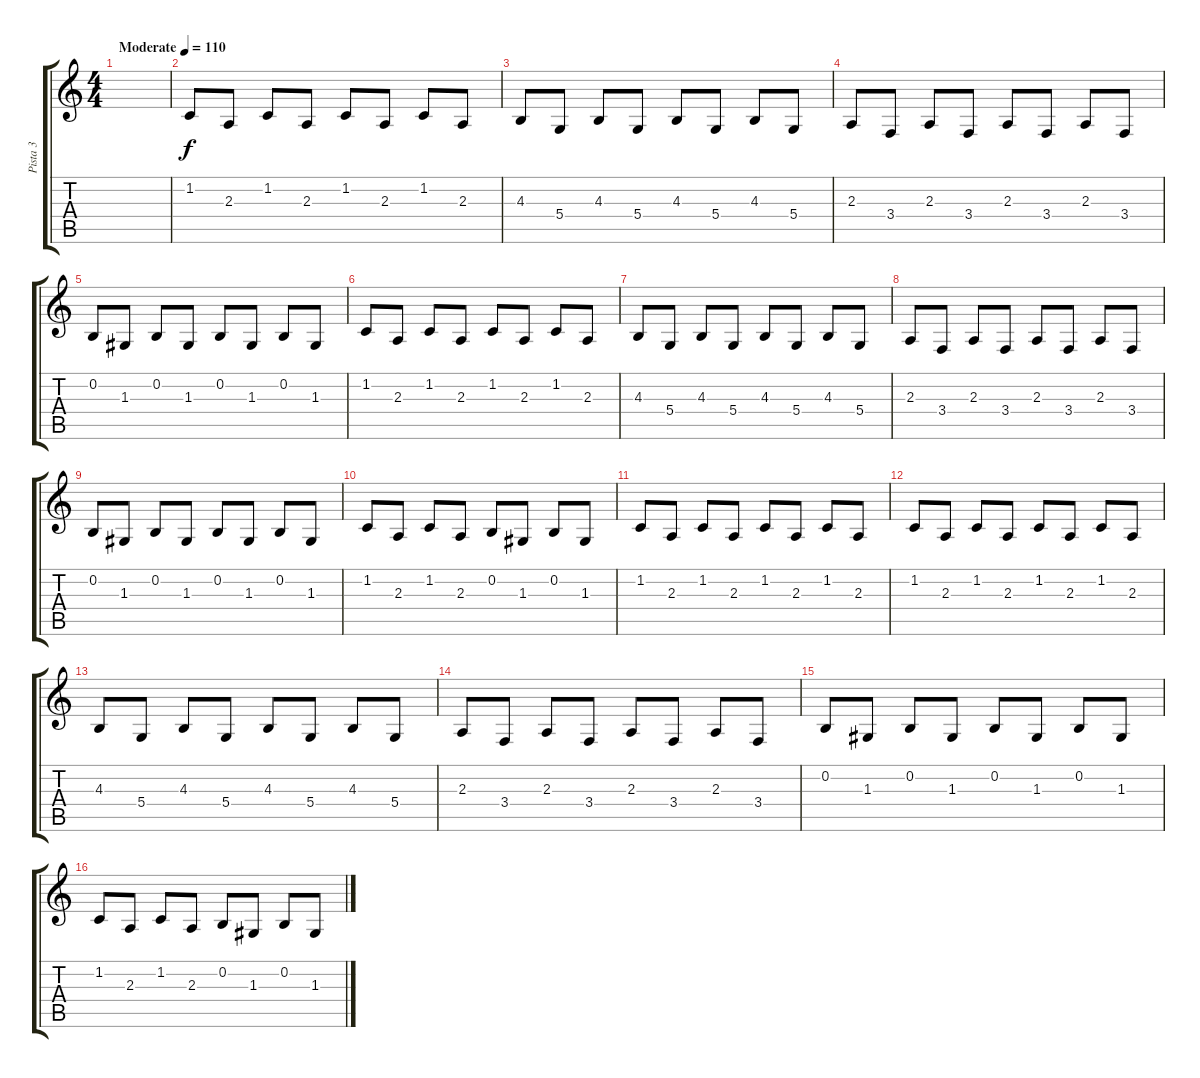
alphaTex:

\track ("Pista 3" "Pista 3") {instrument acousticgrandpiano}
\staff {score tabs}
\tuning (E4 B3 G3 D3 A2 E2) {hide}
\ts (4 4)
\tempo (110 "Moderate")
\clef g2
\ks c
|
1.2.8 2.3.8 1.2.8 2.3.8 1.2.8 2.3.8 1.2.8 2.3.8 |
4.3.8 5.4.8 4.3.8 5.4.8 4.3.8 5.4.8 4.3.8 5.4.8 |
2.3.8 3.4.8 2.3.8 3.4.8 2.3.8 3.4.8 2.3.8 3.4.8 |
0.2.8 1.3.8 0.2.8 1.3.8 0.2.8 1.3.8 0.2.8 1.3.8 |
1.2.8 2.3.8 1.2.8 2.3.8 1.2.8 2.3.8 1.2.8 2.3.8 |
4.3.8 5.4.8 4.3.8 5.4.8 4.3.8 5.4.8 4.3.8 5.4.8 |
2.3.8 3.4.8 2.3.8 3.4.8 2.3.8 3.4.8 2.3.8 3.4.8 |
0.2.8 1.3.8 0.2.8 1.3.8 0.2.8 1.3.8 0.2.8 1.3.8 |
1.2.8 2.3.8 1.2.8 2.3.8 0.2.8 1.3.8 0.2.8 1.3.8 |
1.2.8 2.3.8 1.2.8 2.3.8 1.2.8 2.3.8 1.2.8 2.3.8 |
1.2.8 2.3.8 1.2.8 2.3.8 1.2.8 2.3.8 1.2.8 2.3.8 |
4.3.8 5.4.8 4.3.8 5.4.8 4.3.8 5.4.8 4.3.8 5.4.8 |
2.3.8 3.4.8 2.3.8 3.4.8 2.3.8 3.4.8 2.3.8 3.4.8 |
0.2.8 1.3.8 0.2.8 1.3.8 0.2.8 1.3.8 0.2.8 1.3.8 |
1.2.8 2.3.8 1.2.8 2.3.8 0.2.8 1.3.8 0.2.8 1.3.8
